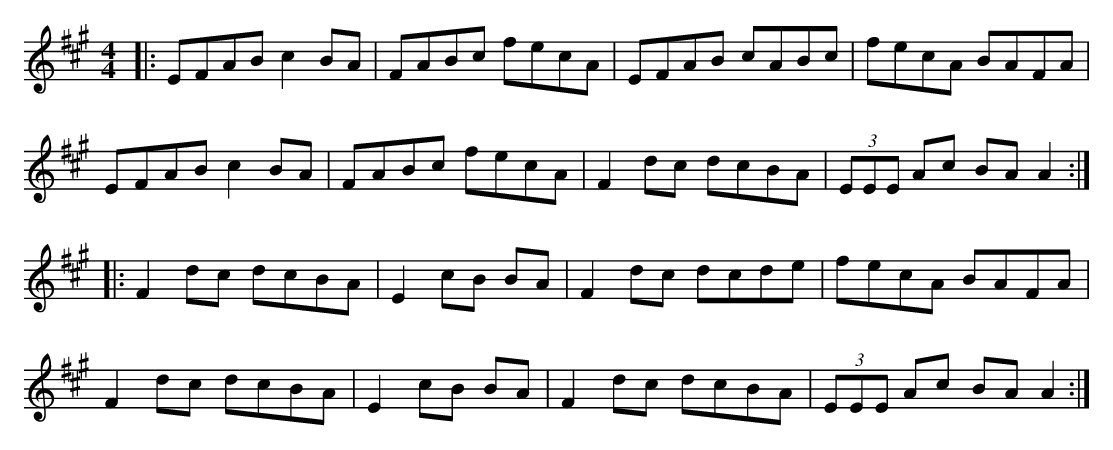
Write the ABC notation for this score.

X:1
M:4/4
K:A
|:EFAB c2BA|FABc fecA|EFAB cABc|fecA BAFA|
EFAB c2BA|FABc fecA|F2dc dcBA|(3EEE Ac BAA2:|
|:F2dc dcBA|E2cB BA|F2dc dcde|fecA BAFA|
F2dc dcBA|E2cB BA|F2dc dcBA|(3EEE Ac BAA2:|
